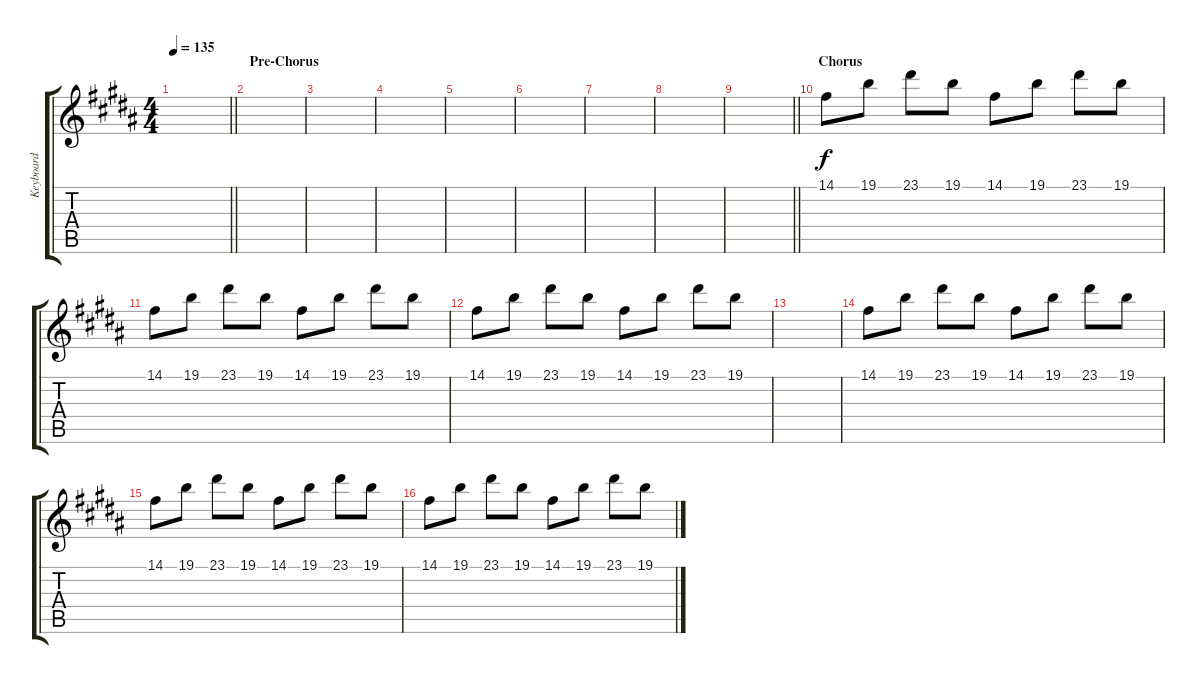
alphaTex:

\track ("Keyboard" "Keyboard") {instrument stringensemble1}
\staff {score tabs}
\tuning (E4 B3 G3 D3 A2 E2) {hide}
\ts (4 4)
\tempo 135
\clef g2
\barLineRight lightlight
\ks b
|
\section ("" "Pre-Chorus")
|
|
|
|
|
|
|
\barLineRight lightlight
|
\section ("" "Chorus")
14.1.8 19.1.8 23.1.8 19.1.8 14.1.8 19.1.8 23.1.8 19.1.8 |
14.1.8 19.1.8 23.1.8 19.1.8 14.1.8 19.1.8 23.1.8 19.1.8 |
14.1.8 19.1.8 23.1.8 19.1.8 14.1.8 19.1.8 23.1.8 19.1.8 |
|
14.1.8 19.1.8 23.1.8 19.1.8 14.1.8 19.1.8 23.1.8 19.1.8 |
14.1.8 19.1.8 23.1.8 19.1.8 14.1.8 19.1.8 23.1.8 19.1.8 |
14.1.8 19.1.8 23.1.8 19.1.8 14.1.8 19.1.8 23.1.8 19.1.8
